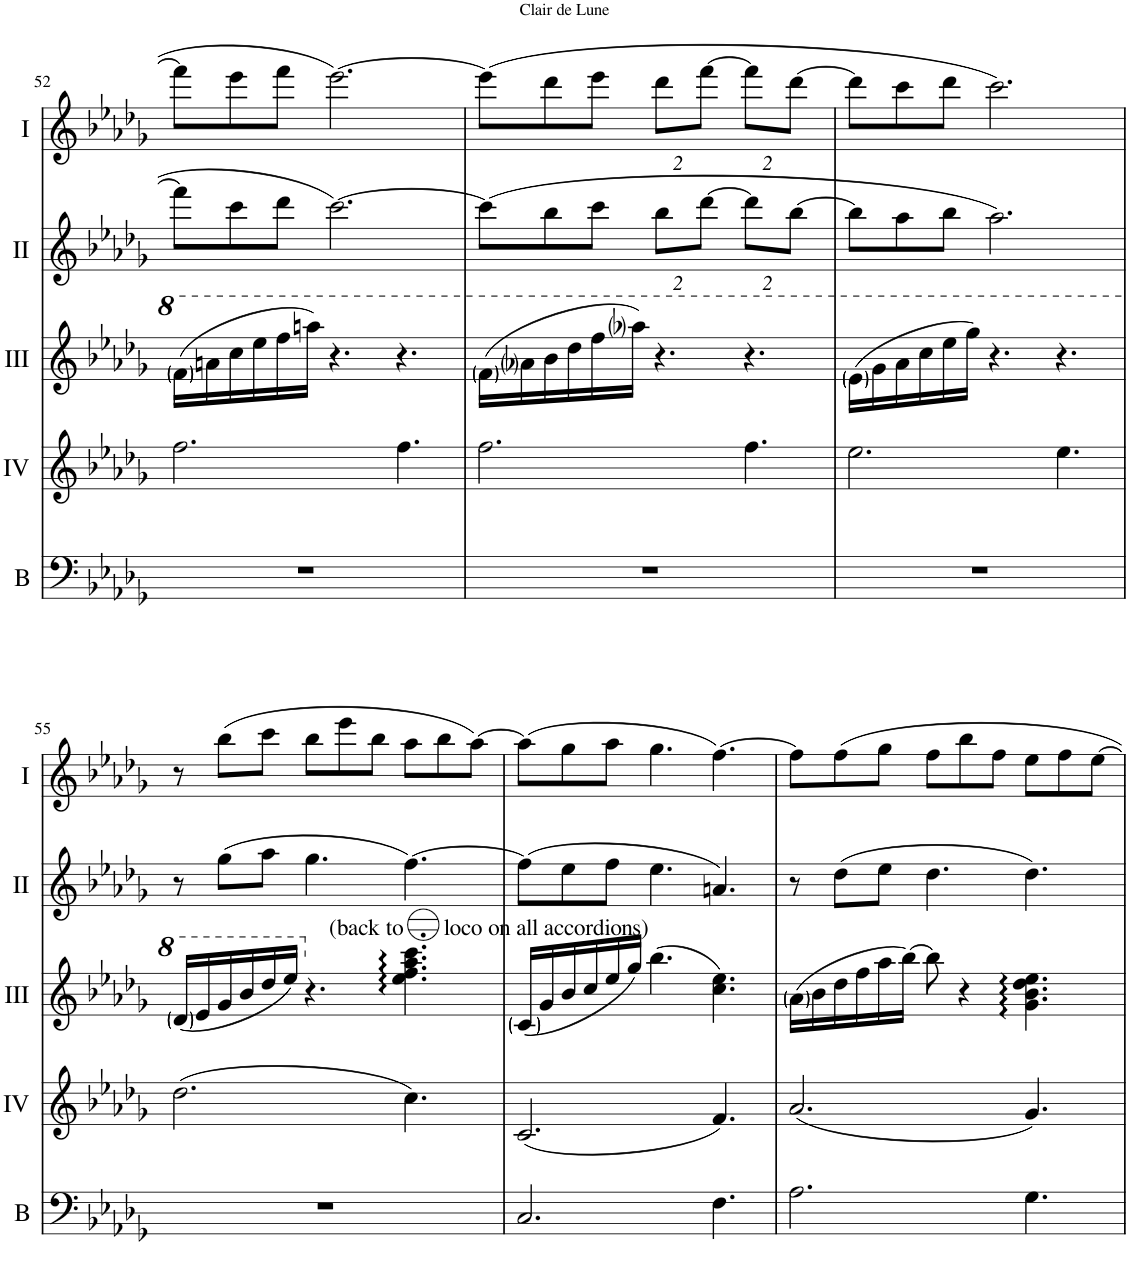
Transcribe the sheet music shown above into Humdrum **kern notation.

**kern	**kern	**kern	**kern	**kern
*part5	*part4	*part3	*part2	*part1
*staff5	*staff4	*staff3	*staff2	*staff1
*I"Bass	*I"Acc. 4	*I"Acc. 3	*I"Acc. 2	*I"Acc. 1
*I'B	*	*	*	*
!!LO:PB:g=z
*clefF4	*clefG2	*clefG2	*clefG2	*clefG2
*Trd7c12	*Trd7c12	*Trd7c12	*	*
*k[b-e-a-d-g-]	*k[b-e-a-d-g-]	*k[b-e-a-d-g-]	*k[b-e-a-d-g-]	*k[b-e-a-d-g-]
*M9/8	*M9/8	*M9/8	*M9/8	*M9/8
=52	=52	=52	=52	=52
8%9r	2.ff\	(16ff\LL	8fff\L]	8fff\L]
.	.	16aan\	.	.
.	.	16ccc\	8ccc\	8eee-\
.	.	16eee-\	.	.
.	.	16fff\	8ddd-\J	8fff\J
.	.	16aaan\JJ)	.	.
.	.	4.r	[2.ccc\	[2.eee-\
.	4.ff\	4.r	.	.
=53	=53	=53	=53	=53
8%9r	2.ff\	(16ff\LL	(8ccc\L]	(8eee-\L]
.	.	16aa-i\	.	.
.	.	16bb-\	8bb-\	8ddd-\
.	.	16ddd-\	.	.
.	.	16fff\	8ccc\J	8eee-\J
.	.	16aaa-i\JJ)	.	.
.	.	4.r	16%3bb-\L	16%3ddd-\L
.	.	.	[4.ddd-\	[4.fff\
.	4.ff\	4.r	.	.
.	.	.	[16%3bb-\J	[16%3ddd-\J
=54	=54	=54	=54	=54
8%9r	2.ee-\	(16ee-\LL	8bb-\L]	8ddd-\L]
.	.	16gg-\	.	.
.	.	16aa-\	8aa-\	8ccc\
.	.	16ccc\	.	.
.	.	16eee-\	8bb-\J	8ddd-\J
.	.	16ggg-\JJ)	.	.
.	.	4.r	2.aa-\)	2.ccc\)
.	4.ee-\	4.r	.	.
!!LO:LB:g=z
=55	=55	=55	=55	=55
8%9r	(2.dd-\	(16dd-/LL	8r	8r
.	.	16ee-/	.	.
.	.	16gg-/	(8gg-\L	(8bb-\L
.	.	16bb-/	.	.
.	.	16ddd-/	8aa-\J	8ccc\J
.	.	16eee-/JJ)	.	.
.	.	4.r	4.gg-\	8bb-\L
.	.	.	.	8eee-\
.	.	.	.	8bb-\J
!	!	!LO:TX:a:t=(back to       loco on all accordions)	!	!
.	4.cc\)	4.ee-\ 4.ff\ 4.aa-\ 4.ccc\	[4.ff\)	8aa-\L
.	.	.	.	8bb-\
.	.	.	.	[8aa-\J)
=56	=56	=56	=56	=56
2.C/	(2.c/	(16c/LL	(8ff\L]	(8aa-\L]
.	.	16g-/	.	.
.	.	16b-/	8ee-\	8gg-\
.	.	16cc/	.	.
.	.	16ee-/	8ff\J	8aa-\J
.	.	16gg-/JJ)	.	.
.	.	(4.bb-\	4.ee-\	4.gg-\
4.F\	4.f/)	4.cc\ 4.ee-\)	4.an/)	[4.ff\)
=57	=57	=57	=57	=57
2.A-\	(2.a-/	(16a-\LL	8r	8ff\L]
.	.	16b-\	.	.
.	.	16dd-\	(8dd-\L	8ff\
.	.	16ff\	.	.
.	.	16aa-\	8ee-\J	8gg-\J
.	.	[16bb-\JJ)	.	.
.	.	8bb-\]	4.dd-\	8ff\L
.	.	4r	.	8bb-\
.	.	.	.	8ff\J
4.G-\	4.g-/)	4.g-\ 4.b-\ 4.dd-\ 4.ee-\	4.dd-\)	8ee-\L
.	.	.	.	8ff\
.	.	.	.	[8ee-\J
=	=	=	=	=
*-	*-	*-	*-	*-
